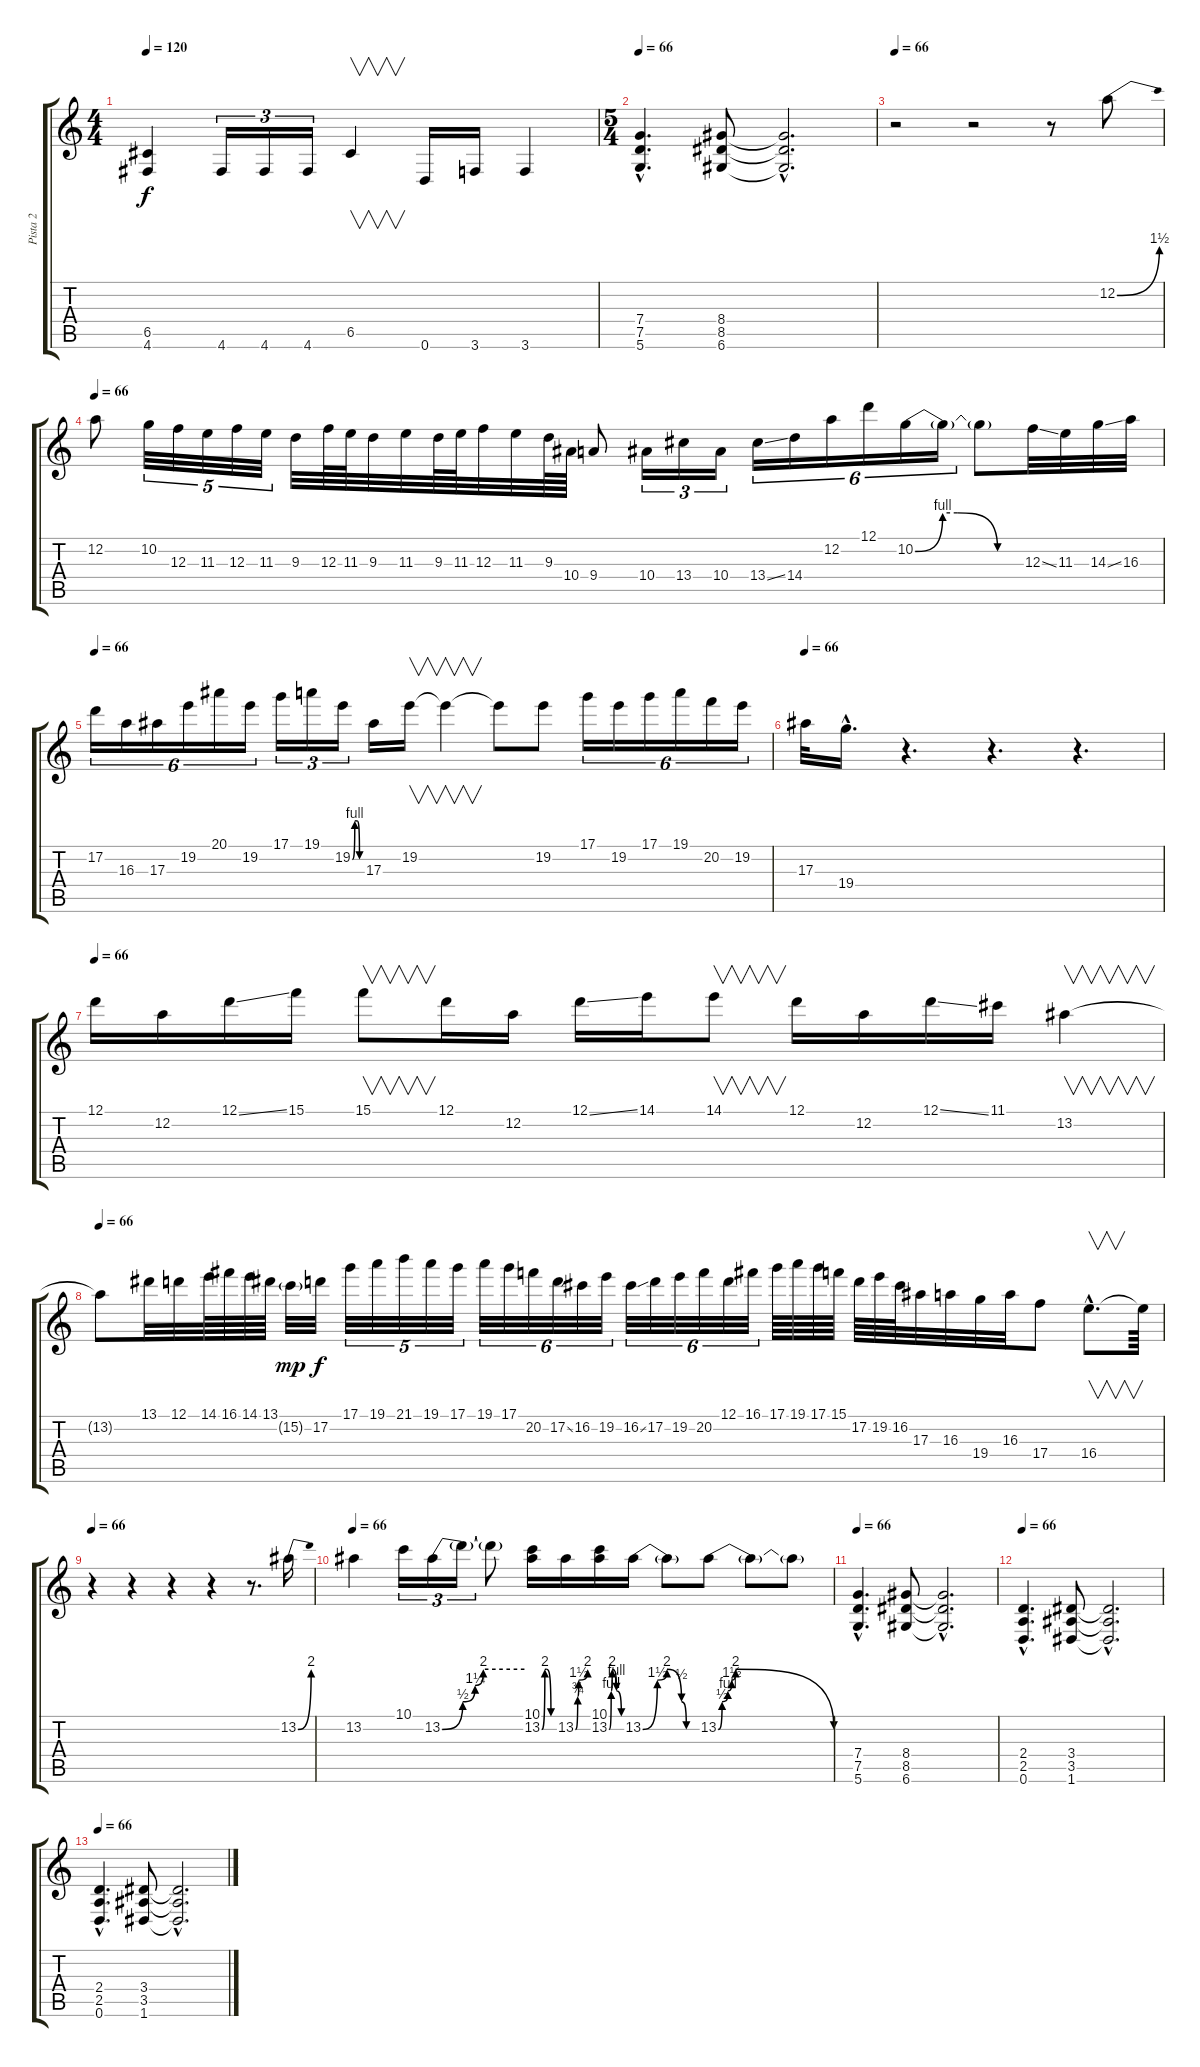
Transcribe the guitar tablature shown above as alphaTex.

\track ("Pista 2" "Pista 2") {instrument distortionguitar}
\staff {score tabs}
\tuning (D4 A3 F3 C3 G2 D2) {hide}
\ts (4 4)
\tempo 120
\clef g2
\ks c
(6.5 4.6).4{dy f} 4.6.16{tu (3 2)} 4.6.16{tu (3 2)} 4.6.16{tu (3 2)} 6.5.4{v} 0.6.16 3.6.16 3.6.4 |
\ts (5 4)
\tempo 66
(7.4{hac} 7.5{hac} 5.6{hac}).4{d volume 8} (8.4 8.5 6.6).8 (8.4{hac t} 8.5{hac t} 6.6{hac t}).2{d} |
\tempo 66
r.2{volume 16} r.2 r.8 12.2{be (bend 0 0 60 6)}.8 |
\tempo 66
12.2.8 10.2.32{tu (5 4)} 12.3.32{tu (5 4)} 11.3.32{tu (5 4)} 12.3.32{tu (5 4)} 11.3.32{tu (5 4)} 9.3.32 12.3.64 11.3.64 9.3.32 11.3.32 9.3.64 11.3.64 12.3.32 11.3.32 9.3.64 10.4.64 9.4.8 10.4.16{tu (3 2)} 13.4.16{tu (3 2)} 10.4.16{tu (3 2)} 13.4{ss}.16{tu (6 4)} 14.4.16{tu (6 4)} 12.2.16{tu (6 4)} 12.1.16{tu (6 4)} 10.2{be (custom 0 0 15 4 23 4 45 0 60 0)}.16{tu (6 4)} 10.2{t}.16{tu (6 4)} 10.2{t}.8 12.3{ss}.32 11.3.32 14.3{ss}.32 16.3.32 |
\tempo 66
17.2.16{tu (6 4)} 16.3.16{tu (6 4)} 17.3.16{tu (6 4)} 19.2.16{tu (6 4)} 20.1.16{tu (6 4)} 19.2.16{tu (6 4)} 17.1.16{tu (3 2)} 19.1.16{tu (3 2)} 19.2{be (custom 0 0 15 4 30 4 45 0 60 0)}.16{tu (3 2)} 17.3.16 19.2.16{v} 19.2{t}.4{v} 19.2{t}.8 19.2.8 17.1.16{tu (6 4)} 19.2.16{tu (6 4)} 17.1.16{tu (6 4)} 19.1.16{tu (6 4)} 20.2.16{tu (6 4)} 19.2.16{tu (6 4)} |
\tempo 66
17.3.32 19.4{hac}.16{d} r.4{d} r.4{d} r.4{d} |
\tempo 66
12.1.16{volume 16} 12.2.16 12.1{ss}.16 15.1.16 15.1.8{v} 12.1.16 12.2.16 12.1{ss}.16 14.1.16 14.1.8{v} 12.1.16 12.2.16 12.1{ss}.16 11.1.16 13.2.4{v} |
\tempo 66
13.2{t}.8 13.1.32 12.1.32 14.1.64 16.1.64 14.1.64 13.1.64 15.2{g}.32{dy mp} 17.2.32{dy f} 17.1.32{tu (5 4)} 19.1.32{tu (5 4)} 21.1.32{tu (5 4)} 19.1.32{tu (5 4)} 17.1.32{tu (5 4)} 19.1.32{tu (6 4)} 17.1.32{tu (6 4)} 20.2.32{tu (6 4)} 17.2{ss}.32{tu (6 4)} 16.2.32{tu (6 4)} 19.2.32{tu (6 4)} 16.2{ss}.32{tu (6 4)} 17.2.32{tu (6 4)} 19.2.32{tu (6 4)} 20.2.32{tu (6 4)} 12.1.32{tu (6 4)} 16.1.32{tu (6 4)} 17.1.64 19.1.64 17.1.64 15.1.64 17.2.64 19.2.64 16.2.64 17.3.32 16.3.32 19.4.32 16.3.32 17.4.8 16.4{hac}.8{v d} 16.4{t}.64 |
\tempo 66
r.4 r.4 r.4 r.4 r.8{d} 13.2{be (bend 0 0 60 8)}.16 |
\tempo 66
13.2.4 10.1.16{tu (3 2)} 13.2{be (custom 0 0 15 2 24 5 30 8 60 8)}.16{tu (3 2)} 13.2{t}.16{tu (3 2)} 13.2{t}.8 (10.1 13.2{be (custom 0 0 15 8 24 8 45 0 60 0)}).16 13.2{be (custom 0 0 11 3 16 6 60 8)}.16 (10.1 13.2{be (custom 0 0 10 4 15 8 36 4 60 0)}).16 13.2{be (custom 0 0 15 6 25 8 40 2 45 0 60 0)}.16 13.2{t}.8 13.2{be (custom 0 0 2 2 5 4 7 6 9 8 60 0)}.8 13.2{t}.8 13.2{t}.8 |
\tempo 66
(7.4{hac} 7.5{hac} 5.6{hac}).4{d volume 5} (8.4 8.5 6.6).8{volume 4} (8.4{hac t} 8.5{hac t} 6.6{hac t}).2{d} |
\tempo 66
(2.4{hac} 2.5{hac} 0.6{hac}).4{d} (3.4 3.5 1.6).8{volume 2} (3.4{hac t} 3.5{hac t} 1.6{hac t}).2{d} |
\tempo 66
(2.4{hac} 2.5{hac} 0.6{hac}).4{d volume 1} (3.4 3.5 1.6).8 (3.4{hac t} 3.5{hac t} 1.6{hac t}).2{d}
